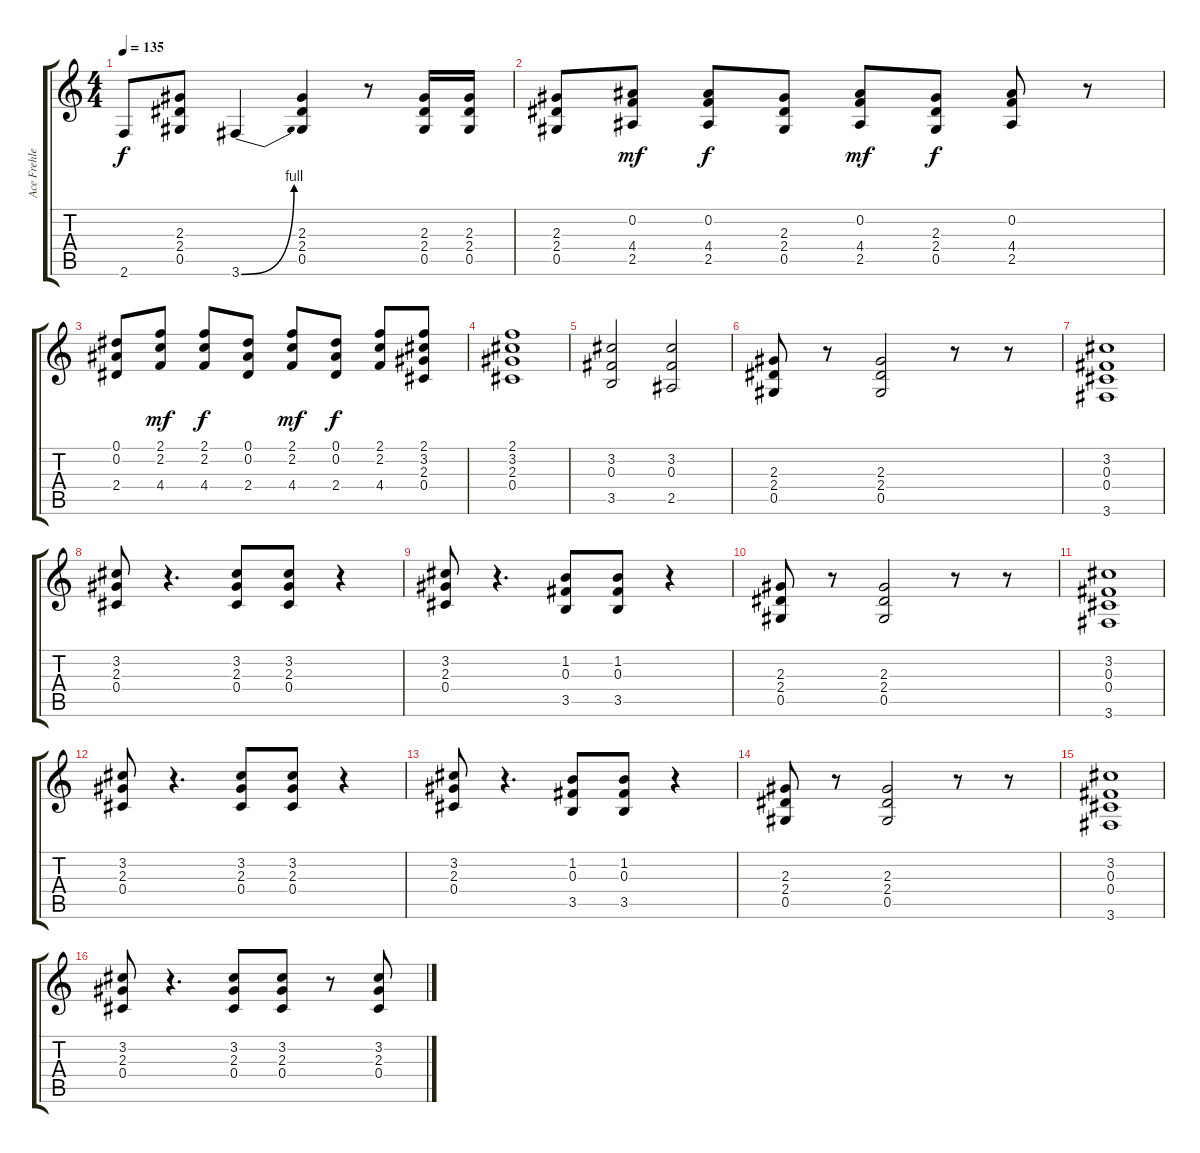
\track ("Ace Frehley" "Ace Frehle") {instrument distortionguitar}
\staff {score tabs}
\tuning (Eb4 Bb3 Gb3 Db3 Ab2 Eb2) {hide}
\ts (4 4)
\tempo 135
\clef g2
\ks c
2.6{t}.8{dy f} (2.3 2.4 0.5).8 3.6{be (bend 0 0 60 4)}.4 (2.3 2.4 0.5).4 r.8 (2.3 2.4 0.5).16 (2.3 2.4 0.5).16 |
(2.3 2.4 0.5).8 (0.2 4.4 2.5).8{dy mf} (0.2 4.4 2.5).8{dy f} (2.3 2.4 0.5).8 (0.2 4.4 2.5).8{dy mf} (2.3 2.4 0.5).8{dy f} (0.2 4.4 2.5).8 r.8 |
(0.1 0.2 2.4).8 (2.1 2.2 4.4).8{dy mf} (2.1 2.2 4.4).8{dy f} (0.1 0.2 2.4).8 (2.1 2.2 4.4).8{dy mf} (0.1 0.2 2.4).8{dy f} (2.1 2.2 4.4).8 (2.1 3.2 2.3 0.4).8 |
(2.1 3.2 2.3 0.4).1 |
(3.2 0.3 3.5).2 (3.2 0.3 2.5).2 |
(2.3 2.4 0.5).8 r.8 (2.3 2.4 0.5).2 r.8 r.8 |
(3.2 0.3 0.4 3.6).1 |
(3.2 2.3 0.4).8 r.4{d} (3.2 2.3 0.4).8 (3.2 2.3 0.4).8 r.4 |
(3.2 2.3 0.4).8 r.4{d} (1.2 0.3 3.5).8 (1.2 0.3 3.5).8 r.4 |
(2.3 2.4 0.5).8 r.8 (2.3 2.4 0.5).2 r.8 r.8 |
(3.2 0.3 0.4 3.6).1 |
(3.2 2.3 0.4).8 r.4{d} (3.2 2.3 0.4).8 (3.2 2.3 0.4).8 r.4 |
(3.2 2.3 0.4).8 r.4{d} (1.2 0.3 3.5).8 (1.2 0.3 3.5).8 r.4 |
(2.3 2.4 0.5).8 r.8 (2.3 2.4 0.5).2 r.8 r.8 |
(3.2 0.3 0.4 3.6).1 |
(3.2 2.3 0.4).8 r.4{d} (3.2 2.3 0.4).8 (3.2 2.3 0.4).8 r.8 (3.2 2.3 0.4).8
